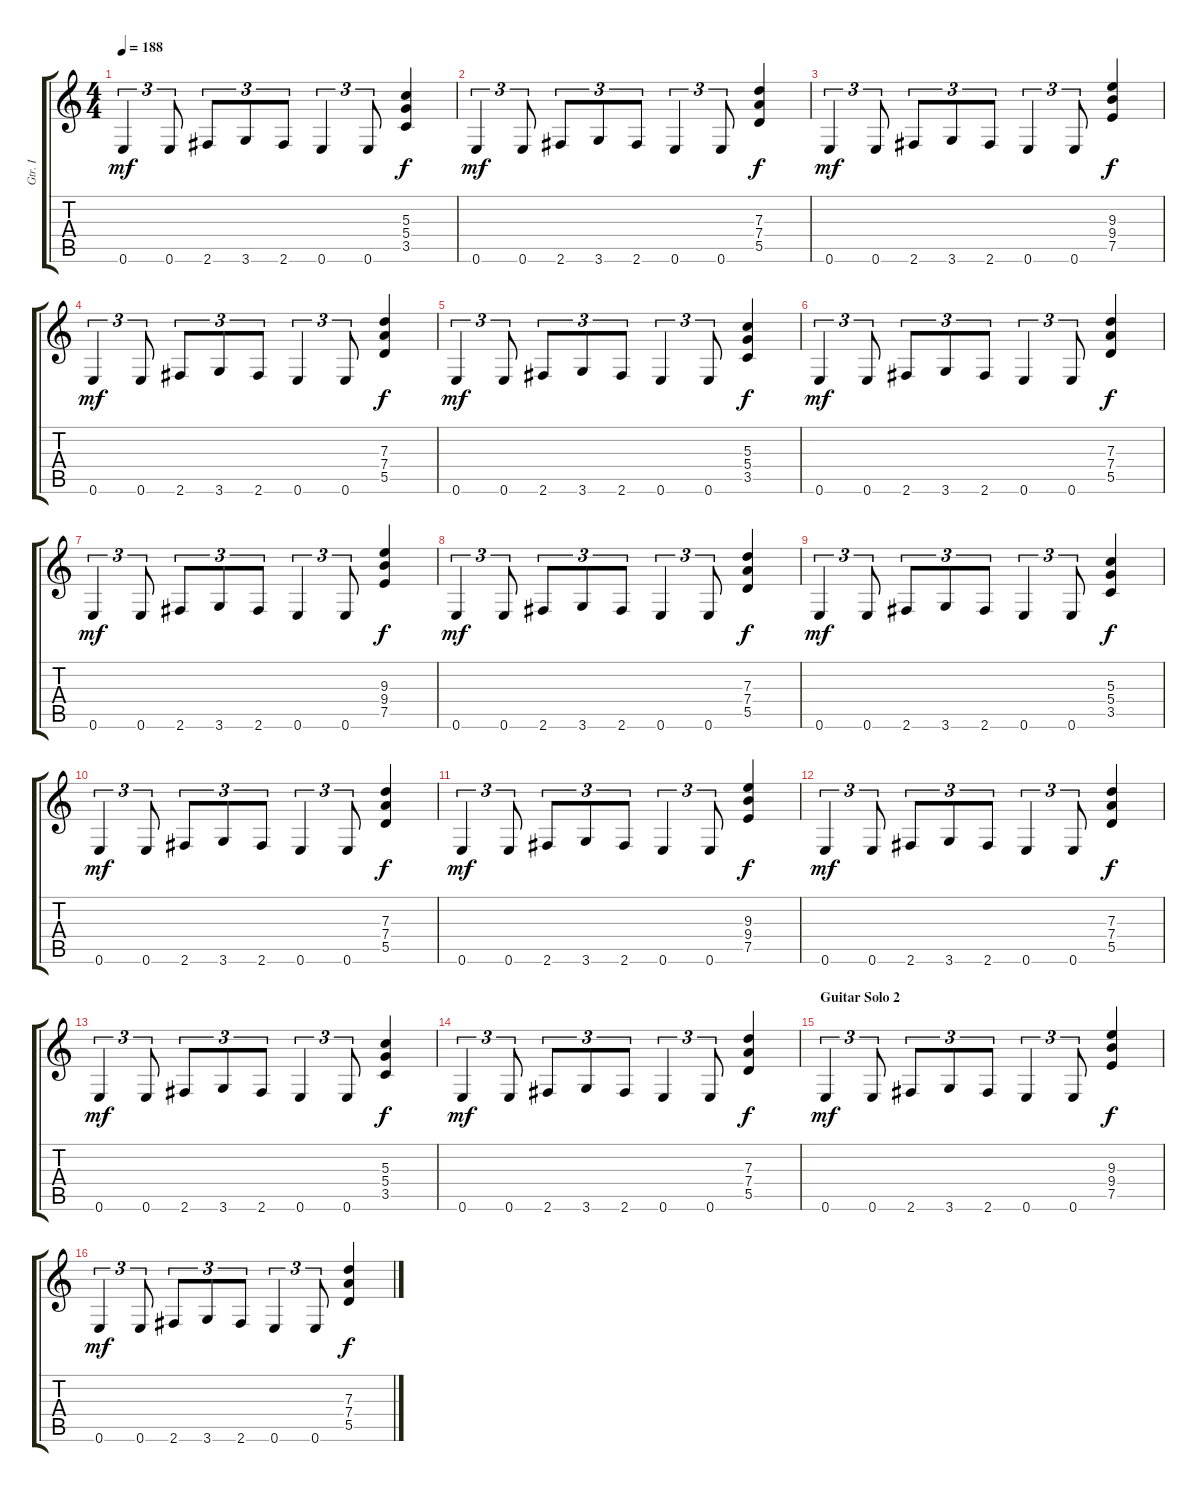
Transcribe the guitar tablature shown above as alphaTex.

\track ("Gtr. I" "Gtr. I") {instrument overdrivenguitar}
\staff {score tabs}
\tuning (E4 B3 G3 D3 A2 E2) {hide}
\ts (4 4)
\tempo 188
\clef g2
\ks c
0.6.4{tu (3 2) dy mf} 0.6.8{tu (3 2)} 2.6.8{tu (3 2)} 3.6.8{tu (3 2)} 2.6.8{tu (3 2)} 0.6.4{tu (3 2)} 0.6.8{tu (3 2)} (5.3 5.4 3.5).4{dy f} |
0.6.4{tu (3 2) dy mf} 0.6.8{tu (3 2)} 2.6.8{tu (3 2)} 3.6.8{tu (3 2)} 2.6.8{tu (3 2)} 0.6.4{tu (3 2)} 0.6.8{tu (3 2)} (7.3 7.4 5.5).4{dy f} |
0.6.4{tu (3 2) dy mf} 0.6.8{tu (3 2)} 2.6.8{tu (3 2)} 3.6.8{tu (3 2)} 2.6.8{tu (3 2)} 0.6.4{tu (3 2)} 0.6.8{tu (3 2)} (9.3 9.4 7.5).4{dy f} |
0.6.4{tu (3 2) dy mf} 0.6.8{tu (3 2)} 2.6.8{tu (3 2)} 3.6.8{tu (3 2)} 2.6.8{tu (3 2)} 0.6.4{tu (3 2)} 0.6.8{tu (3 2)} (7.3 7.4 5.5).4{dy f} |
0.6.4{tu (3 2) dy mf} 0.6.8{tu (3 2)} 2.6.8{tu (3 2)} 3.6.8{tu (3 2)} 2.6.8{tu (3 2)} 0.6.4{tu (3 2)} 0.6.8{tu (3 2)} (5.3 5.4 3.5).4{dy f} |
0.6.4{tu (3 2) dy mf} 0.6.8{tu (3 2)} 2.6.8{tu (3 2)} 3.6.8{tu (3 2)} 2.6.8{tu (3 2)} 0.6.4{tu (3 2)} 0.6.8{tu (3 2)} (7.3 7.4 5.5).4{dy f} |
0.6.4{tu (3 2) dy mf} 0.6.8{tu (3 2)} 2.6.8{tu (3 2)} 3.6.8{tu (3 2)} 2.6.8{tu (3 2)} 0.6.4{tu (3 2)} 0.6.8{tu (3 2)} (9.3 9.4 7.5).4{dy f} |
0.6.4{tu (3 2) dy mf} 0.6.8{tu (3 2)} 2.6.8{tu (3 2)} 3.6.8{tu (3 2)} 2.6.8{tu (3 2)} 0.6.4{tu (3 2)} 0.6.8{tu (3 2)} (7.3 7.4 5.5).4{dy f} |
0.6.4{tu (3 2) dy mf} 0.6.8{tu (3 2)} 2.6.8{tu (3 2)} 3.6.8{tu (3 2)} 2.6.8{tu (3 2)} 0.6.4{tu (3 2)} 0.6.8{tu (3 2)} (5.3 5.4 3.5).4{dy f} |
0.6.4{tu (3 2) dy mf} 0.6.8{tu (3 2)} 2.6.8{tu (3 2)} 3.6.8{tu (3 2)} 2.6.8{tu (3 2)} 0.6.4{tu (3 2)} 0.6.8{tu (3 2)} (7.3 7.4 5.5).4{dy f} |
0.6.4{tu (3 2) dy mf} 0.6.8{tu (3 2)} 2.6.8{tu (3 2)} 3.6.8{tu (3 2)} 2.6.8{tu (3 2)} 0.6.4{tu (3 2)} 0.6.8{tu (3 2)} (9.3 9.4 7.5).4{dy f} |
0.6.4{tu (3 2) dy mf} 0.6.8{tu (3 2)} 2.6.8{tu (3 2)} 3.6.8{tu (3 2)} 2.6.8{tu (3 2)} 0.6.4{tu (3 2)} 0.6.8{tu (3 2)} (7.3 7.4 5.5).4{dy f} |
0.6.4{tu (3 2) dy mf} 0.6.8{tu (3 2)} 2.6.8{tu (3 2)} 3.6.8{tu (3 2)} 2.6.8{tu (3 2)} 0.6.4{tu (3 2)} 0.6.8{tu (3 2)} (5.3 5.4 3.5).4{dy f} |
0.6.4{tu (3 2) dy mf} 0.6.8{tu (3 2)} 2.6.8{tu (3 2)} 3.6.8{tu (3 2)} 2.6.8{tu (3 2)} 0.6.4{tu (3 2)} 0.6.8{tu (3 2)} (7.3 7.4 5.5).4{dy f} |
\section ("" "Guitar Solo 2")
0.6.4{tu (3 2) dy mf} 0.6.8{tu (3 2)} 2.6.8{tu (3 2)} 3.6.8{tu (3 2)} 2.6.8{tu (3 2)} 0.6.4{tu (3 2)} 0.6.8{tu (3 2)} (9.3 9.4 7.5).4{dy f} |
0.6.4{tu (3 2) dy mf} 0.6.8{tu (3 2)} 2.6.8{tu (3 2)} 3.6.8{tu (3 2)} 2.6.8{tu (3 2)} 0.6.4{tu (3 2)} 0.6.8{tu (3 2)} (7.3 7.4 5.5).4{dy f}
